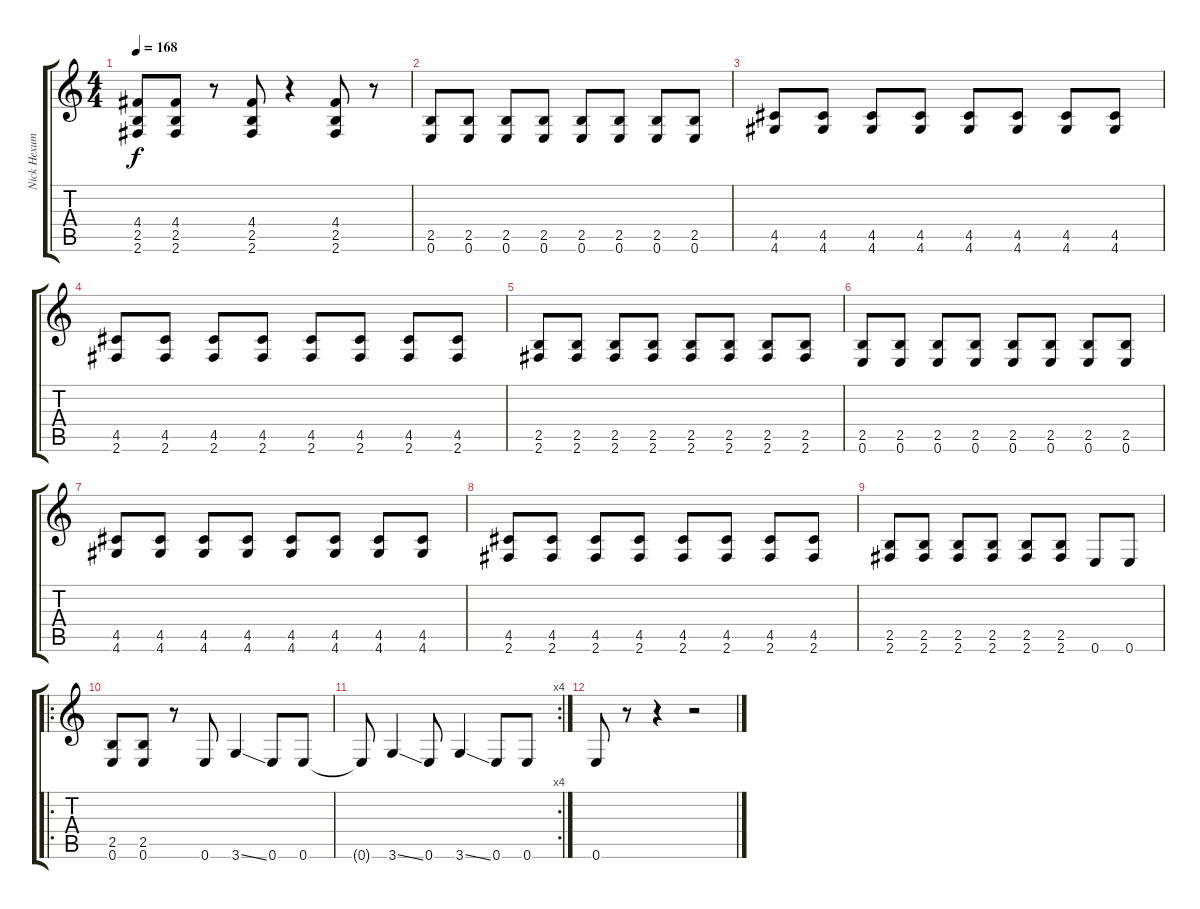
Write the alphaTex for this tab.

\track ("Nick Hexum" "Nick Hexum") {instrument distortionguitar}
\staff {score tabs}
\tuning (E4 B3 G3 D3 A2 E2) {hide}
\ts (4 4)
\tempo 168
\clef g2
\ks c
(4.4 2.5 2.6).8{dy f} (4.4 2.5 2.6).8 r.8 (4.4 2.5 2.6).8 r.4 (4.4 2.5 2.6).8 r.8 |
(2.5 0.6).8 (2.5 0.6).8 (2.5 0.6).8 (2.5 0.6).8 (2.5 0.6).8 (2.5 0.6).8 (2.5 0.6).8 (2.5 0.6).8 |
(4.5 4.6).8 (4.5 4.6).8 (4.5 4.6).8 (4.5 4.6).8 (4.5 4.6).8 (4.5 4.6).8 (4.5 4.6).8 (4.5 4.6).8 |
(4.5 2.6).8 (4.5 2.6).8 (4.5 2.6).8 (4.5 2.6).8 (4.5 2.6).8 (4.5 2.6).8 (4.5 2.6).8 (4.5 2.6).8 |
(2.5 2.6).8 (2.5 2.6).8 (2.5 2.6).8 (2.5 2.6).8 (2.5 2.6).8 (2.5 2.6).8 (2.5 2.6).8 (2.5 2.6).8 |
(2.5 0.6).8 (2.5 0.6).8 (2.5 0.6).8 (2.5 0.6).8 (2.5 0.6).8 (2.5 0.6).8 (2.5 0.6).8 (2.5 0.6).8 |
(4.5 4.6).8 (4.5 4.6).8 (4.5 4.6).8 (4.5 4.6).8 (4.5 4.6).8 (4.5 4.6).8 (4.5 4.6).8 (4.5 4.6).8 |
(4.5 2.6).8 (4.5 2.6).8 (4.5 2.6).8 (4.5 2.6).8 (4.5 2.6).8 (4.5 2.6).8 (4.5 2.6).8 (4.5 2.6).8 |
(2.5 2.6).8 (2.5 2.6).8 (2.5 2.6).8 (2.5 2.6).8 (2.5 2.6).8 (2.5 2.6).8 0.6.8 0.6.8 |
\ro
(2.5 0.6).8 (2.5 0.6).8 r.8 0.6.8 3.6{ss}.4 0.6.8 0.6.8 |
\rc 4
0.6{t}.8 3.6{ss}.4 0.6.8 3.6{ss}.4 0.6.8 0.6.8 |
0.6.8 r.8 r.4 r.2
